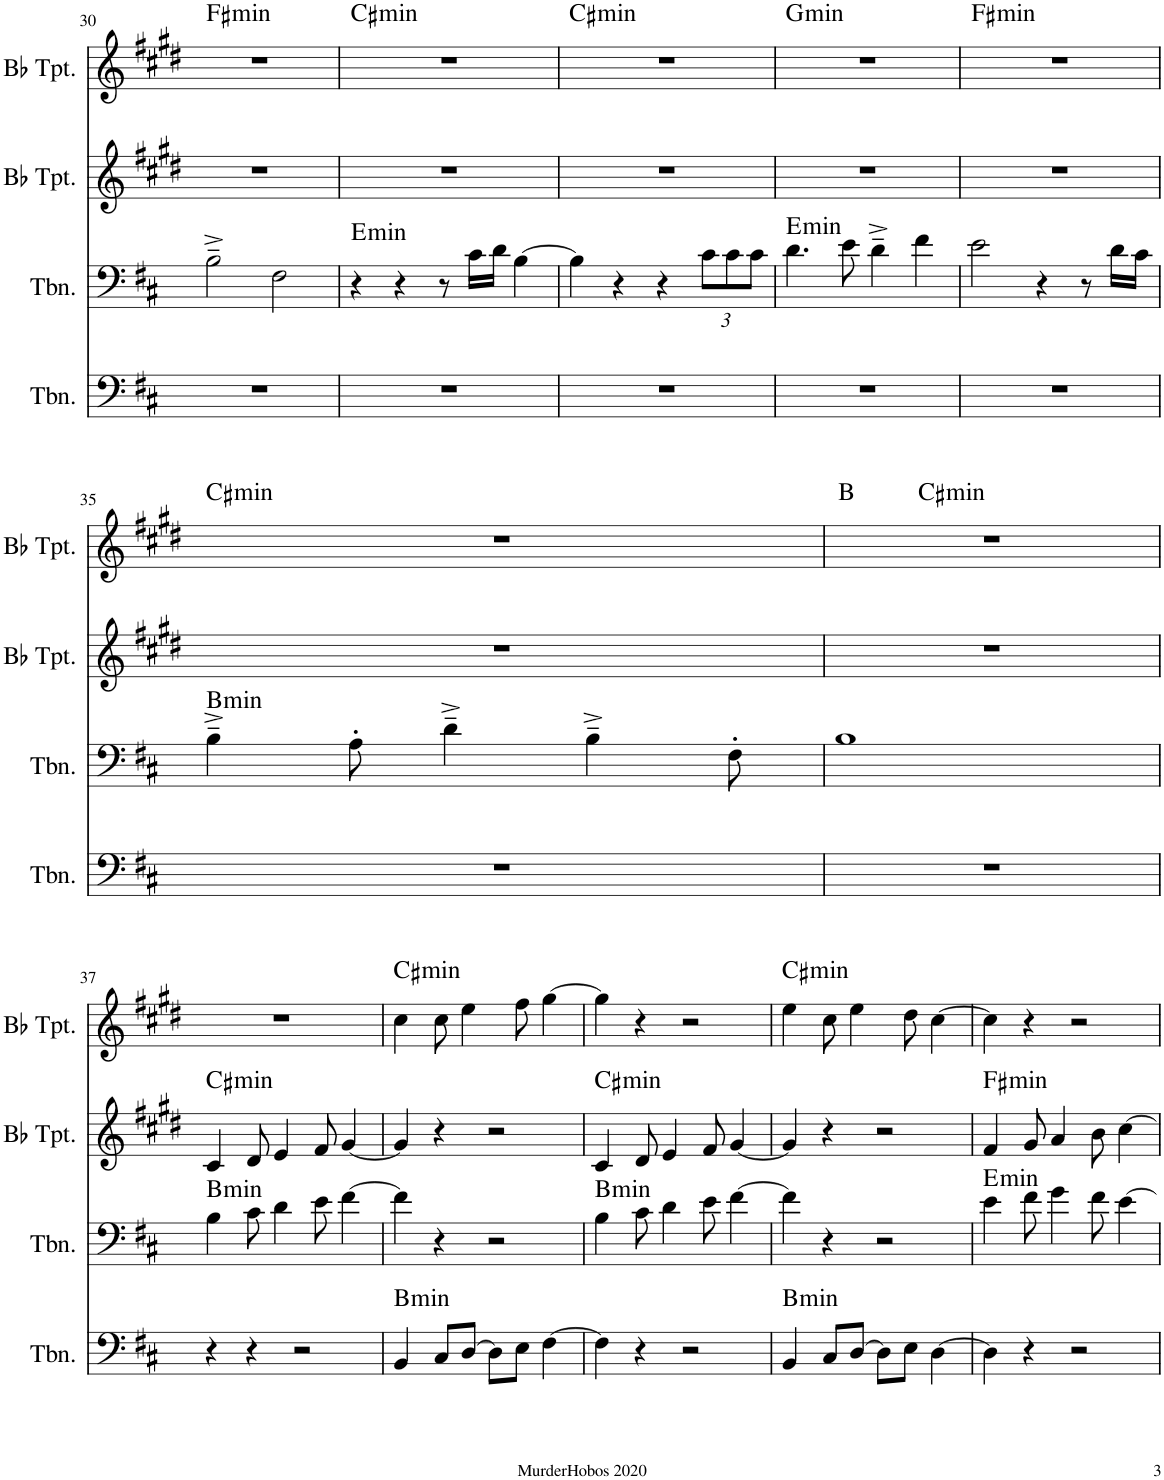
**kern	**kern	**harte	**kern	**kern	**harte
*part4	*part3	*part3	*part2	*part1	*part1
*staff4	*staff3	*	*staff2	*staff1	*
*I"Trombone	*I"Trombone	*	*I"Bb Trumpet	*I"Bb Trumpet	*
*I'Tbn.	*I'Tbn.	*	*I'Bb Tpt.	*I'Bb Tpt.	*
!!LO:PB:g=z
*clefF4	*clefF4	*	*clefG2	*clefG2	*
*	*	*	*Trd1c2	*Trd1c2	*
*k[f#c#]	*k[f#c#]	*	*k[f#c#g#d#]	*k[f#c#g#d#]	*
*M4/4	*M4/4	*	*M4/4	*M4/4	*
=30	=30	=30	=30	=30	=30
!	!	!	!	!	!LO:H:kt=min
1r	2B~^\	.	1r	1r	F#:min
.	2F#\	.	.	.	.
=31	=31	=31	=31	=31	=31
!	!	!LO:H:kt=min	!	!	!LO:H:kt=min
1r	4r	E:min	1r	1r	C#:min
.	4r	.	.	.	.
.	8r	.	.	.	.
.	16c#\LL	.	.	.	.
.	16d\JJ	.	.	.	.
.	[4B\	.	.	.	.
=32	=32	=32	=32	=32	=32
!	!	!	!	!	!LO:H:kt=min
1r	4B\]	.	1r	1r	C#:min
.	4r	.	.	.	.
.	4r	.	.	.	.
*	*Xbrackettup	*	*	*	*
.	12c#\L	.	.	.	.
.	12c#\	.	.	.	.
.	12c#\J	.	.	.	.
=33	=33	=33	=33	=33	=33
!	!	!LO:H:kt=min	!	!	!LO:H:kt=min
1r	4.d\	E:min	1r	1r	G:min
.	8e\	.	.	.	.
.	4d~^\	.	.	.	.
.	4f#\	.	.	.	.
=34	=34	=34	=34	=34	=34
!	!	!	!	!	!LO:H:kt=min
1r	2e\	.	1r	1r	F#:min
.	4r	.	.	.	.
.	8r	.	.	.	.
.	16d\LL	.	.	.	.
.	16c#\JJ	.	.	.	.
!!LO:LB:g=z
=35	=35	=35	=35	=35	=35
!	!	!LO:H:kt=min	!	!	!LO:H:kt=min
1r	4B~^\	B:min	1r	1r	C#:min
.	8A'\	.	.	.	.
.	4d~^\	.	.	.	.
.	4B~^\	.	.	.	.
.	8F#'\	.	.	.	.
=36	=36	=36	=36	=36	=36
*	*	*	*	*^	*
1r	1B	.	1r	1r	4ryy	B:maj
!	!	!	!	!	!	!LO:H:kt=min
.	.	.	.	.	2.ryy	C#:min
!!LO:LB:g=z
=37	=37	=37	=37	=37	=37	=37
!	!	!LO:H:kt=min	!	!	!	!
*	*	*	*	*v	*v	*
4r	4B\	B:min	4c#/	1r	.
4r	8c#\	.	8d#/	.	.
.	4d\	.	4e/	.	.
2r	.	.	.	.	.
.	8e\	.	8f#/	.	.
.	[4f#\	.	[4g#/	.	.
=38	=38	=38	=38	=38	=38
!	!	!	!	!	!LO:H:kt=min
4BB/	4f#\]	.	4g#/]	4cc#\	C#:min
8C#/L	4r	.	4r	8cc#\	.
[8D/J	.	.	.	4ee\	.
8D\L]	2r	.	2r	.	.
8E\J	.	.	.	8ff#\	.
[4F#\	.	.	.	[4gg#\	.
=39	=39	=39	=39	=39	=39
!	!	!LO:H:kt=min	!	!	!
4F#\]	4B\	B:min	4c#/	4gg#\]	.
4r	8c#\	.	8d#/	4r	.
.	4d\	.	4e/	.	.
2r	.	.	.	2r	.
.	8e\	.	8f#/	.	.
.	[4f#\	.	[4g#/	.	.
=40	=40	=40	=40	=40	=40
!	!	!	!	!	!LO:H:kt=min
4BB/	4f#\]	.	4g#/]	4ee\	C#:min
8C#/L	4r	.	4r	8cc#\	.
[8D/J	.	.	.	4ee\	.
8D\L]	2r	.	2r	.	.
8E\J	.	.	.	8dd#\	.
[4D\	.	.	.	[4cc#\	.
=41	=41	=41	=41	=41	=41
!	!	!LO:H:kt=min	!	!	!
4D\]	4e\	E:min	4f#/	4cc#\]	.
4r	8f#\	.	8g#/	4r	.
.	4g\	.	4a/	.	.
2r	.	.	.	2r	.
.	8f#\	.	8b\	.	.
.	[4e\	.	[4cc#\	.	.
=	=	=	=	=	=
*-	*-	*-	*-	*-	*-
